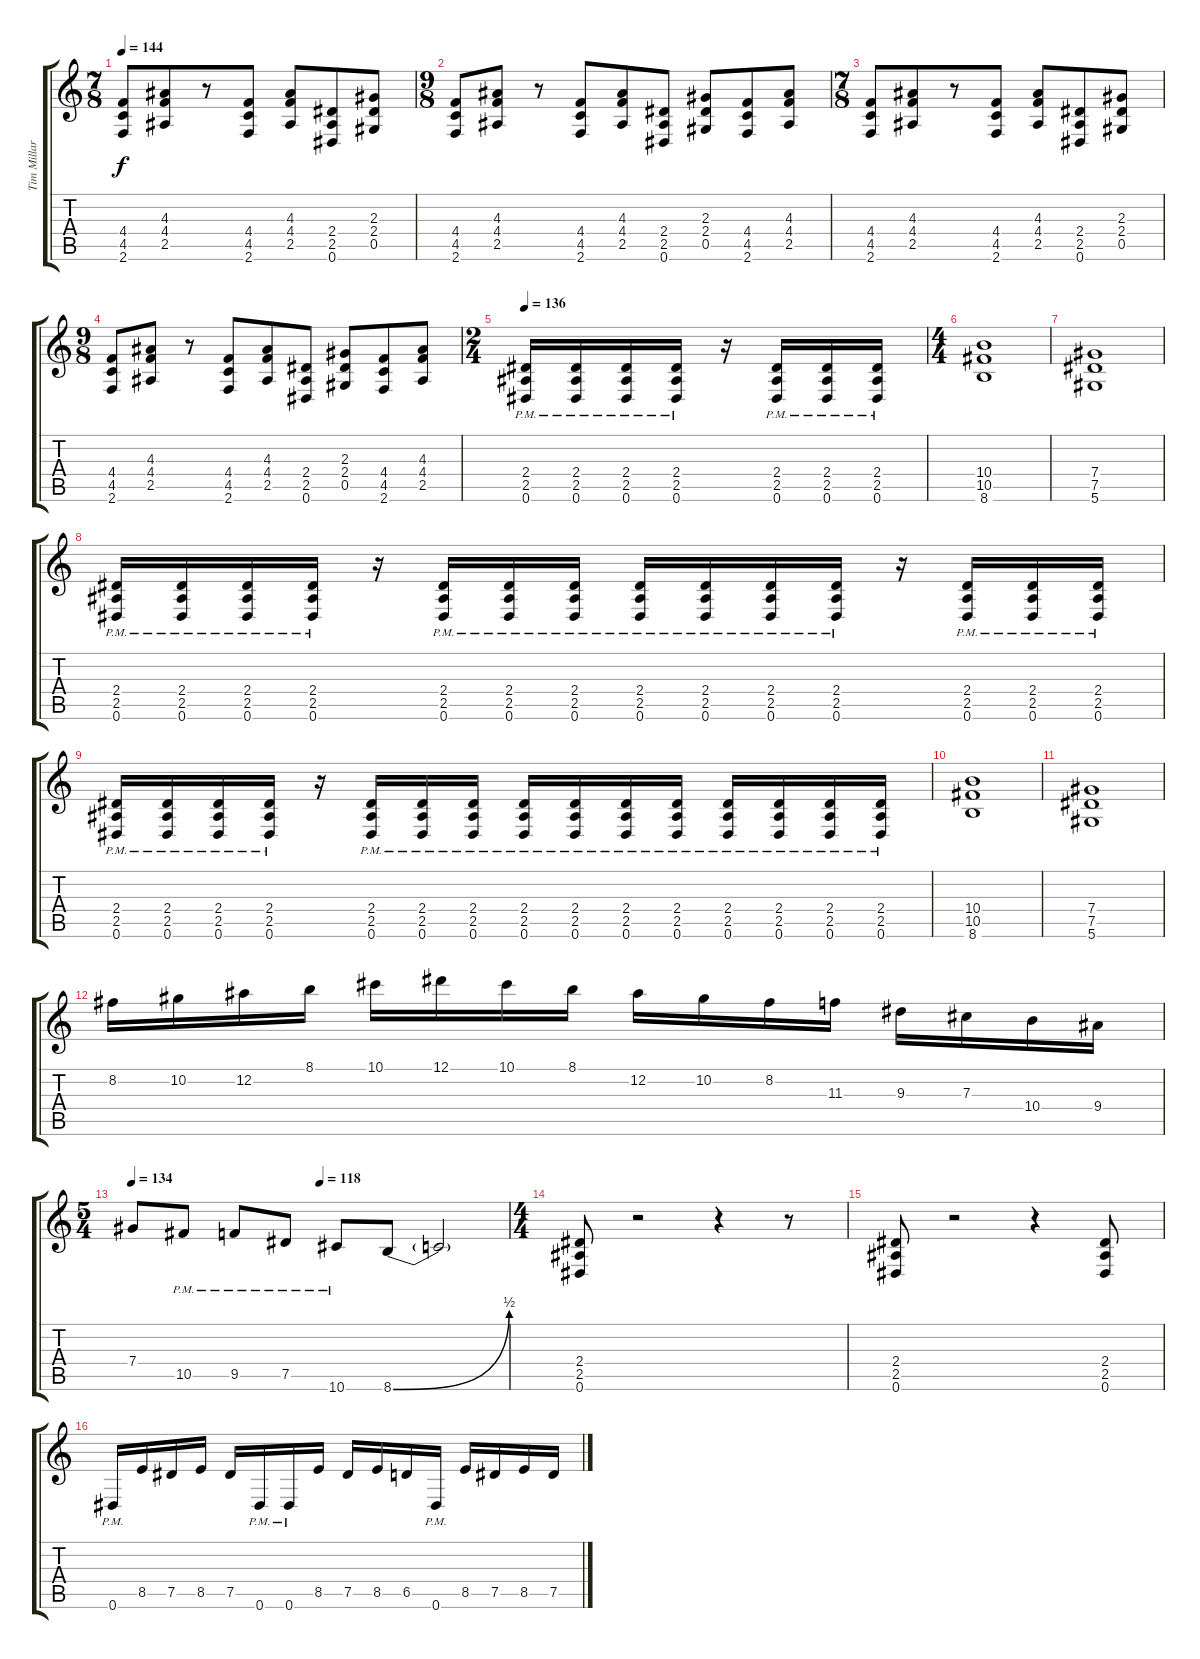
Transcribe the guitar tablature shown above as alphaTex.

\track ("Tim Millar" "Tim Millar") {instrument distortionguitar}
\staff {score tabs}
\tuning (Eb4 Bb3 Gb3 Db3 Ab2 Eb2) {hide}
\ts (7 8)
\tempo 144
\clef g2
\ks c
(4.4 4.5 2.6).8{dy f} (4.3 4.4 2.5).8 r.8 (4.4 4.5 2.6).8 (4.3 4.4 2.5).8 (2.4 2.5 0.6).8 (2.3 2.4 0.5).8 |
\ts (9 8)
(4.4 4.5 2.6).8 (4.3 4.4 2.5).8 r.8 (4.4 4.5 2.6).8 (4.3 4.4 2.5).8 (2.4 2.5 0.6).8 (2.3 2.4 0.5).8 (4.4 4.5 2.6).8 (4.3 4.4 2.5).8 |
\ts (7 8)
(4.4 4.5 2.6).8 (4.3 4.4 2.5).8 r.8 (4.4 4.5 2.6).8 (4.3 4.4 2.5).8 (2.4 2.5 0.6).8 (2.3 2.4 0.5).8 |
\ts (9 8)
(4.4 4.5 2.6).8 (4.3 4.4 2.5).8 r.8 (4.4 4.5 2.6).8 (4.3 4.4 2.5).8 (2.4 2.5 0.6).8 (2.3 2.4 0.5).8 (4.4 4.5 2.6).8 (4.3 4.4 2.5).8 |
\ts (2 4)
\tempo 136
(2.4{pm} 2.5{pm} 0.6{pm}).16 (2.4{pm} 2.5{pm} 0.6{pm}).16 (2.4{pm} 2.5{pm} 0.6{pm}).16 (2.4{pm} 2.5{pm} 0.6{pm}).16 r.16 (2.4{pm} 2.5{pm} 0.6{pm}).16 (2.4{pm} 2.5{pm} 0.6{pm}).16 (2.4{pm} 2.5{pm} 0.6{pm}).16 |
\ts (4 4)
(10.4 10.5 8.6).1 |
(7.4 7.5 5.6).1 |
(2.4{pm} 2.5{pm} 0.6{pm}).16 (2.4{pm} 2.5{pm} 0.6{pm}).16 (2.4{pm} 2.5{pm} 0.6{pm}).16 (2.4{pm} 2.5{pm} 0.6{pm}).16 r.16 (2.4{pm} 2.5{pm} 0.6{pm}).16 (2.4{pm} 2.5{pm} 0.6{pm}).16 (2.4{pm} 2.5{pm} 0.6{pm}).16 (2.4{pm} 2.5{pm} 0.6{pm}).16 (2.4{pm} 2.5{pm} 0.6{pm}).16 (2.4{pm} 2.5{pm} 0.6{pm}).16 (2.4{pm} 2.5{pm} 0.6{pm}).16 r.16 (2.4{pm} 2.5{pm} 0.6{pm}).16 (2.4{pm} 2.5{pm} 0.6{pm}).16 (2.4{pm} 2.5{pm} 0.6{pm}).16 |
(2.4{pm} 2.5{pm} 0.6{pm}).16 (2.4{pm} 2.5{pm} 0.6{pm}).16 (2.4{pm} 2.5{pm} 0.6{pm}).16 (2.4{pm} 2.5{pm} 0.6{pm}).16 r.16 (2.4{pm} 2.5{pm} 0.6{pm}).16 (2.4{pm} 2.5{pm} 0.6{pm}).16 (2.4{pm} 2.5{pm} 0.6{pm}).16 (2.4{pm} 2.5{pm} 0.6{pm}).16 (2.4{pm} 2.5{pm} 0.6{pm}).16 (2.4{pm} 2.5{pm} 0.6{pm}).16 (2.4{pm} 2.5{pm} 0.6{pm}).16 (2.4{pm} 2.5{pm} 0.6{pm}).16 (2.4{pm} 2.5{pm} 0.6{pm}).16 (2.4{pm} 2.5{pm} 0.6{pm}).16 (2.4{pm} 2.5{pm} 0.6{pm}).16 |
(10.4 10.5 8.6).1 |
(7.4 7.5 5.6).1 |
8.2.16 10.2.16 12.2.16 8.1.16 10.1.16 12.1.16 10.1.16 8.1.16 12.2.16 10.2.16 8.2.16 11.3.16 9.3.16 7.3.16 10.4.16 9.4.16 |
\ts (5 4)
\tempo 134
\tempo (118 0.5)
7.4.8 10.5{pm}.8 9.5{pm}.8 7.5{pm}.8 10.6{pm}.8 8.6{be (bend 0 0 60 2)}.8 8.6{t}.2 |
\ts (4 4)
(2.4 2.5 0.6).8 r.2 r.4 r.8 |
(2.4 2.5 0.6).8 r.2 r.4 (2.4 2.5 0.6).8 |
0.6{pm}.16 8.5.16 7.5.16 8.5.16 7.5.16 0.6{pm}.16 0.6{pm}.16 8.5.16 7.5.16 8.5.16 6.5.16 0.6{pm}.16 8.5.16 7.5.16 8.5.16 7.5.16
